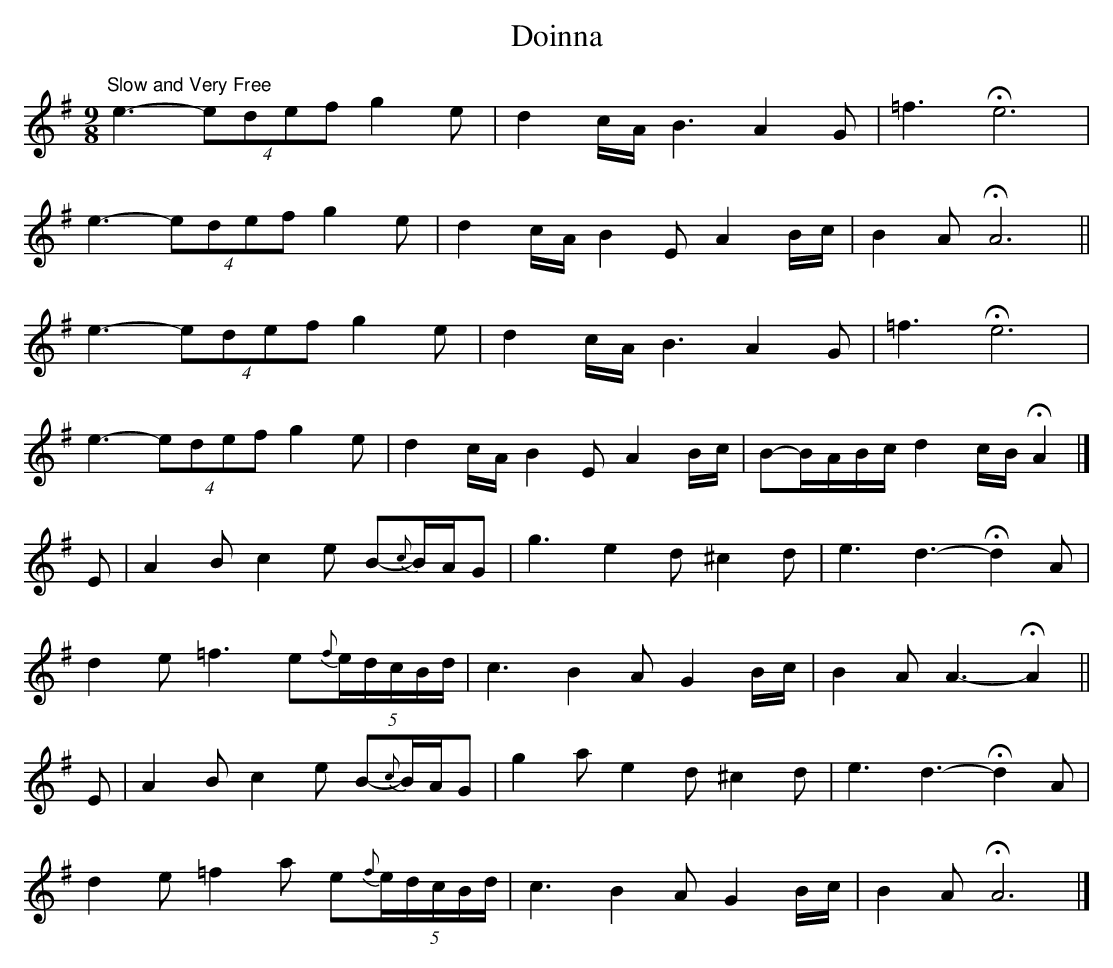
X:1
T:Doinna
M:9/8
K:ADor
"Slow and Very Free"e3- (4:3edef g2e|d2c/A/ B3 A2G|=f3 He6|
e3- (4:3edef g2e|d2c/A/ B2E A2B/c/|B2A HA6||
e3- (4:3edef g2e|d2c/A/ B3 A2G|=f3 He6|
e3- (4:3edef g2e|d2c/A/ B2E A2B/c/|B-B/A/B/c/ d2c/B/ HA2|]
E|A2B c2e B-{c}B/A/G|g3 e2d ^c2d|e3 d3- Hd2A|
d2e =f3 e(5:4{f}e/d/c/B/d/|c3 B2A G2B/c/|B2A A3- HA2||
E|A2B c2e B-{c}B/A/G|g2a e2d ^c2d|e3 d3- Hd2A|
d2e =f2a e(5:4{f}e/d/c/B/d/|c3 B2A G2B/c/|B2A HA6|]
